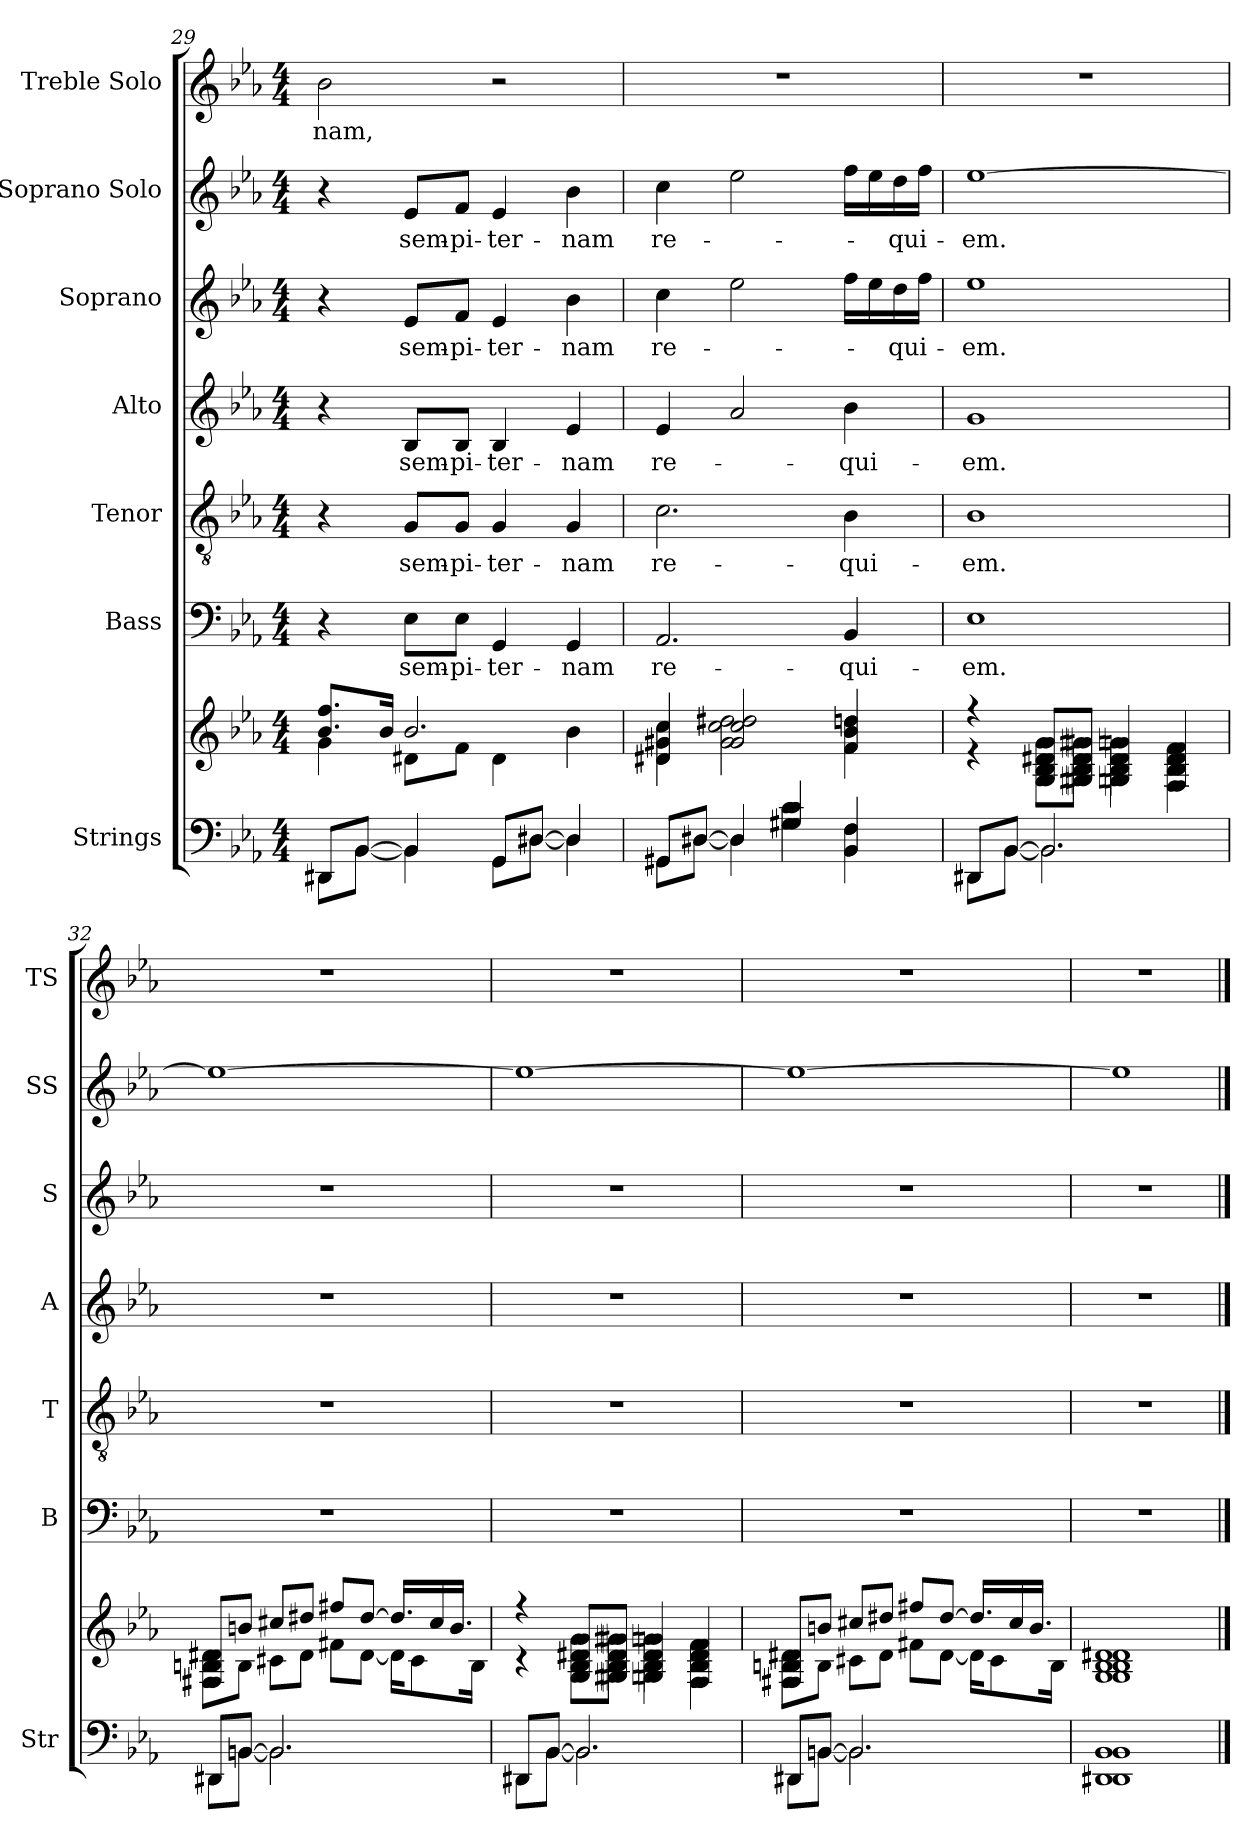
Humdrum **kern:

**kern	**kern	**kern	**text	**kern	**text	**kern	**text	**kern	**text	**kern	**text	**kern	**text
*part7	*part7	*part6	*part6	*part5	*part5	*part4	*part4	*part3	*part3	*part2	*part2	*part1	*part1
*staff8	*staff7	*staff6	*staff6	*staff5	*staff5	*staff4	*staff4	*staff3	*staff3	*staff2	*staff2	*staff1	*staff1
*I"Strings	*	*I"Bass	*	*I"Tenor	*	*I"Alto	*	*I"Soprano	*	*I"Soprano Solo	*	*I"Treble Solo	*
*I'Str	*	*I'B	*	*I'T	*	*I'A	*	*I'S	*	*I'SS	*	*I'TS	*
*clefF4	*clefG2	*clefF4	*	*clefGv2	*	*clefG2	*	*clefG2	*	*clefG2	*	*clefG2	*
*k[b-e-a-]	*k[b-e-a-]	*k[b-e-a-]	*	*k[b-e-a-]	*	*k[b-e-a-]	*	*k[b-e-a-]	*	*k[b-e-a-]	*	*k[b-e-a-]	*
*M4/4	*M4/4	*M4/4	*	*M4/4	*	*M4/4	*	*M4/4	*	*M4/4	*	*M4/4	*
=29	=29	=29	=29	=29	=29	=29	=29	=29	=29	=29	=29	=29	=29
*^	*^	*	*	*	*	*	*	*	*	*	*	*	*
!	!	!	!	!	!	!	!	!	!	!	!	!	!	!	!LO:LY:b
8DD#X/L	8DD#X\L	8.b-/ 8.ff/L	4g\	4r	.	4r	.	4r	.	4r	.	4r	.	2b-	-nam,
[8BB-/J	[8BB-\J	.	.	.	.	.	.	.	.	.	.	.	.	.	.
.	.	16b-/Jk	.	.	.	.	.	.	.	.	.	.	.	.	.
!	!	!	!	!	!LO:LY:b	!	!LO:LY:b	!	!LO:LY:b	!	!LO:LY:b	!	!LO:LY:b	!	!
4BB-/]	4BB-\]	2.b-/	8d#X\L	8E-L	sem-	8GL	sem-	8B-L	sem-	8e-L	sem-	8e-L	sem-	.	.
!	!	!	!	!	!LO:LY:b	!	!LO:LY:b	!	!LO:LY:b	!	!LO:LY:b	!	!LO:LY:b	!	!
.	.	.	8f\J	8E-J	-pi-	8GJ	-pi-	8B-J	-pi-	8fJ	-pi-	8fJ	-pi-	.	.
!	!	!	!	!	!LO:LY:b	!	!LO:LY:b	!	!LO:LY:b	!	!LO:LY:b	!	!LO:LY:b	!	!
8GG/L	8GG\L	.	4d#\	4GG	-ter-	4G	-ter-	4B-	-ter-	4e-	-ter-	4e-	-ter-	2r	.
[8D#X/J	[8D#X\J	.	.	.	.	.	.	.	.	.	.	.	.	.	.
!	!	!	!	!	!LO:LY:b	!	!LO:LY:b	!	!LO:LY:b	!	!LO:LY:b	!	!LO:LY:b	!	!
4D#/]	4D#\]	.	4b-\	4GG	-nam	4G	-nam	4e-	-nam	4b-	-nam	4b-	-nam	.	.
=30	=30	=30	=30	=30	=30	=30	=30	=30	=30	=30	=30	=30	=30	=30	=30
!	!	!	!	!	!LO:LY:b	!	!LO:LY:b	!	!LO:LY:b	!	!LO:LY:b	!	!LO:LY:b	!	!
8GG#X/L	8GG#X\L	4d#X/ 4g#X/ 4cc/	4d#X\ 4g#X\ 4cc\	2.AA-	re-	2.c	re-	4e-	re-	4cc	re-	4cc	re-	1r	.
[8D#X/J	[8D#X\J	.	.	.	.	.	.	.	.	.	.	.	.	.	.
4D#/]	4D#\]	2g#/ 2cc/ 2dd#X/	2g#\ 2cc\ 2dd#X\	.	.	.	.	2a-	.	2ee-	.	2ee-	.	.	.
4G#X/ 4c/	4G#X\ 4c\	.	.	.	.	.	.	.	.	.	.	.	.	.	.
!	!	!	!	!	!LO:LY:b	!	!LO:LY:b	!	!LO:LY:b	!	!	!	!	!	!
4BB-/ 4F/	4BB-\ 4F\	4f/ 4b-/ 4ddn/	4f\ 4b-\ 4ddn\	4BB-	-qui-	4B-	-qui-	4b-	-qui-	16ffLL	.	16ffLL	.	.	.
.	.	.	.	.	.	.	.	.	.	16ee-	.	16ee-	.	.	.
!	!	!	!	!	!	!	!	!	!	!	!LO:LY:b	!	!LO:LY:b	!	!
.	.	.	.	.	.	.	.	.	.	16dd	-qui-	16dd	-qui-	.	.
.	.	.	.	.	.	.	.	.	.	16ffJJ	.	16ffJJ	.	.	.
=31	=31	=31	=31	=31	=31	=31	=31	=31	=31	=31	=31	=31	=31	=31	=31
!	!	!	!	!	!LO:LY:b	!	!LO:LY:b	!	!LO:LY:b	!	!LO:LY:b	!	!	!	!
8DD#X/L	8DD#X\L	4r	4r	1E-	-em.	1B-	-em.	1g	-em.	1ee-	-em.	[1ee-	em.	1r	.
[8BB-/J	[8BB-\J	.	.	.	.	.	.	.	.	.	.	.	.	.	.
2.BB-/]	2.BB-\]	8G/ 8B-/ 8d#X/ 8g/L	8G\ 8B-\ 8d#X\ 8g\L	.	.	.	.	.	.	.	.	.	.	.	.
.	.	8G#X/ 8B-/ 8d#/ 8g#X/J	8G#X\ 8B-\ 8d#\ 8g#X\J	.	.	.	.	.	.	.	.	.	.	.	.
.	.	4Gn/ 4B-/ 4d#/ 4gn/	4Gn\ 4B-\ 4d#\ 4gn\	.	.	.	.	.	.	.	.	.	.	.	.
.	.	4F/ 4B-/ 4d#/ 4f/	4F\ 4B-\ 4d#\ 4f\	.	.	.	.	.	.	.	.	.	.	.	.
=32	=32	=32	=32	=32	=32	=32	=32	=32	=32	=32	=32	=32	=32	=32	=32
8DD#X/L	8DD#X\L	8F#X/ 8Bn/ 8d#X/L	8F#X\ 8Bn\ 8d#X\L	1r	.	1r	.	1r	.	1r	.	1ee-_	.	1r	.
[8BBn/J	[8BBn\J	8bn/J	8B\J	.	.	.	.	.	.	.	.	.	.	.	.
2.BB/]	2.BB\]	8cc#X/L	8c#X\L	.	.	.	.	.	.	.	.	.	.	.	.
.	.	8dd#X/J	8d#\J	.	.	.	.	.	.	.	.	.	.	.	.
.	.	8ff#X/L	8f#X\L	.	.	.	.	.	.	.	.	.	.	.	.
.	.	[8dd#/J	[8d#\J	.	.	.	.	.	.	.	.	.	.	.	.
.	.	16.dd#/LL]	16d#\KL]	.	.	.	.	.	.	.	.	.	.	.	.
.	.	.	8c#\	.	.	.	.	.	.	.	.	.	.	.	.
.	.	16cc#/	.	.	.	.	.	.	.	.	.	.	.	.	.
.	.	16.b/JJ	.	.	.	.	.	.	.	.	.	.	.	.	.
.	.	.	16B\Jk	.	.	.	.	.	.	.	.	.	.	.	.
=33	=33	=33	=33	=33	=33	=33	=33	=33	=33	=33	=33	=33	=33	=33	=33
8DD#X/L	8DD#X\L	4r	4r	1r	.	1r	.	1r	.	1r	.	1ee-_	.	1r	.
[8BB-/J	[8BB-\J	.	.	.	.	.	.	.	.	.	.	.	.	.	.
2.BB-/]	2.BB-\]	8G/ 8B-/ 8d#X/ 8g/L	8G\ 8B-\ 8d#X\ 8g\L	.	.	.	.	.	.	.	.	.	.	.	.
.	.	8G#X/ 8B-/ 8d#/ 8g#X/J	8G#X\ 8B-\ 8d#\ 8g#X\J	.	.	.	.	.	.	.	.	.	.	.	.
.	.	4Gn/ 4B-/ 4d#/ 4gn/	4Gn\ 4B-\ 4d#\ 4gn\	.	.	.	.	.	.	.	.	.	.	.	.
.	.	4F/ 4B-/ 4d#/ 4f/	4F\ 4B-\ 4d#\ 4f\	.	.	.	.	.	.	.	.	.	.	.	.
=34	=34	=34	=34	=34	=34	=34	=34	=34	=34	=34	=34	=34	=34	=34	=34
8DD#X/L	8DD#X\L	8F#X/ 8Bn/ 8d#X/L	8F#X\ 8Bn\ 8d#X\L	1r	.	1r	.	1r	.	1r	.	1ee-_	.	1r	.
[8BBn/J	[8BBn\J	8bn/J	8B\J	.	.	.	.	.	.	.	.	.	.	.	.
2.BB/]	2.BB\]	8cc#X/L	8c#X\L	.	.	.	.	.	.	.	.	.	.	.	.
.	.	8dd#X/J	8d#\J	.	.	.	.	.	.	.	.	.	.	.	.
.	.	8ff#X/L	8f#X\L	.	.	.	.	.	.	.	.	.	.	.	.
.	.	[8dd#/J	[8d#\J	.	.	.	.	.	.	.	.	.	.	.	.
.	.	16.dd#/LL]	16d#\KL]	.	.	.	.	.	.	.	.	.	.	.	.
.	.	.	8c#\	.	.	.	.	.	.	.	.	.	.	.	.
.	.	16cc#/	.	.	.	.	.	.	.	.	.	.	.	.	.
.	.	16.b/JJ	.	.	.	.	.	.	.	.	.	.	.	.	.
.	.	.	16B\Jk	.	.	.	.	.	.	.	.	.	.	.	.
=35	=35	=35	=35	=35	=35	=35	=35	=35	=35	=35	=35	=35	=35	=35	=35
1DD#X/ 1BB-/	1DD#X\ 1BB-\	1G/ 1B-/ 1d#X/	1G\ 1B-\ 1d#X\	1r	.	1r	.	1r	.	1r	.	1ee-]	.	1r	.
*v	*v	*	*	*	*	*	*	*	*	*	*	*	*	*	*
*	*v	*v	*	*	*	*	*	*	*	*	*	*	*	*
==	==	==	==	==	==	==	==	==	==	==	==	==	==
*-	*-	*-	*-	*-	*-	*-	*-	*-	*-	*-	*-	*-	*-
